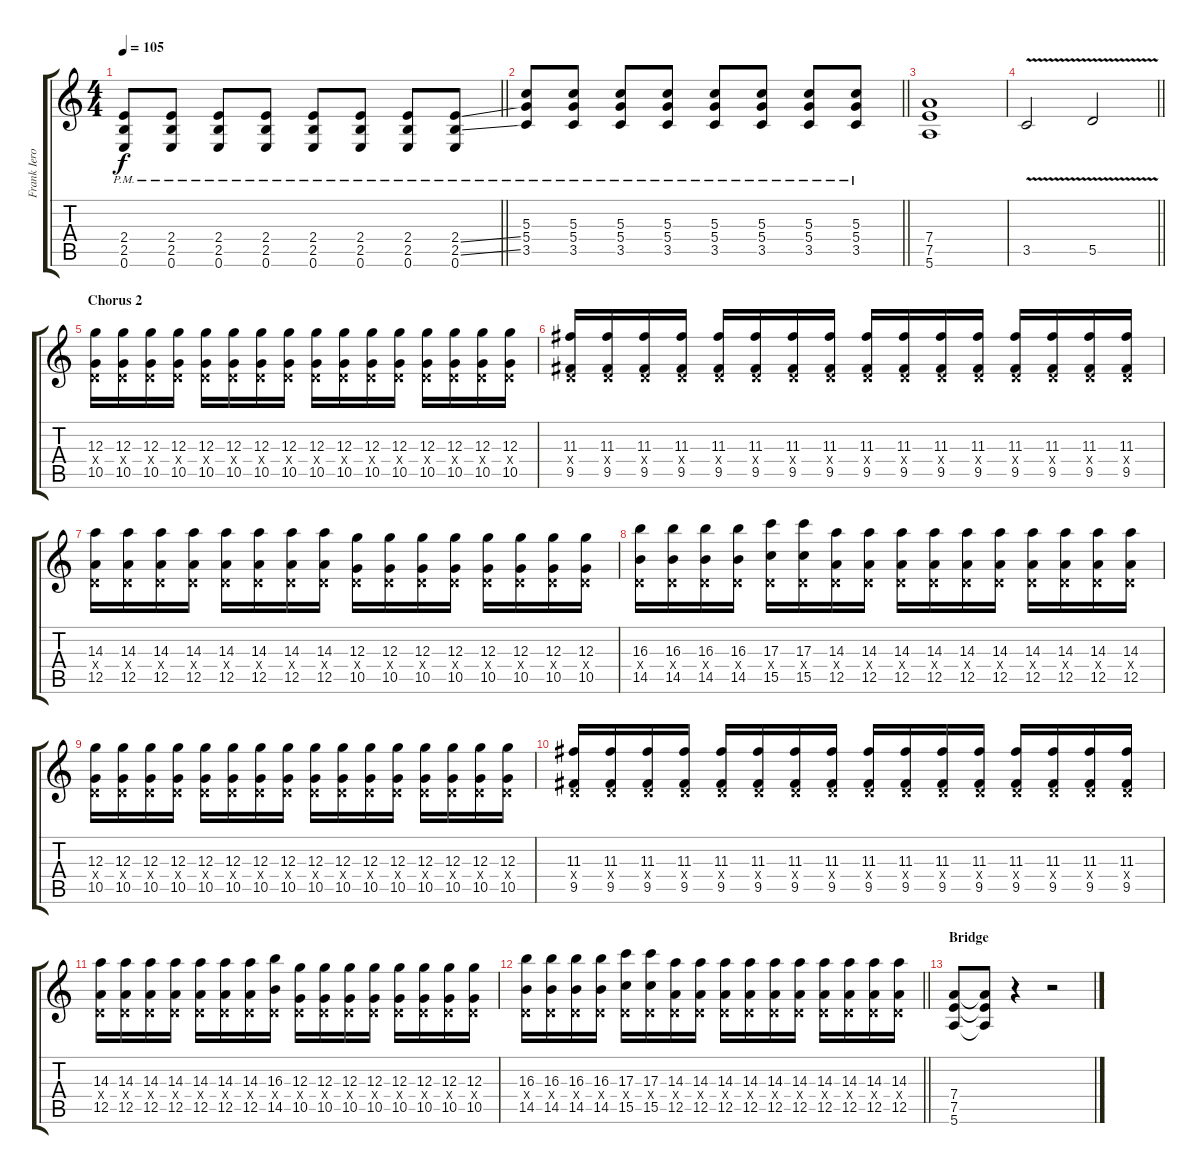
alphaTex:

\track ("Frank Iero" "Frank Iero") {instrument overdrivenguitar}
\staff {score tabs}
\tuning (E4 B3 G3 D3 A2 E2) {hide}
\ts (4 4)
\tempo 105
\clef g2
\barLineRight lightlight
\ks c
(2.4{pm} 2.5 0.6).8{dy f} (2.4{pm} 2.5 0.6).8 (2.4{pm} 2.5 0.6).8 (2.4{pm} 2.5 0.6).8 (2.4{pm} 2.5 0.6).8 (2.4{pm} 2.5 0.6).8 (2.4{pm} 2.5 0.6).8 (2.4{ss pm} 2.5{ss} 0.6).8 |
\barLineRight lightlight
(5.3{pm} 5.4 3.5).8 (5.3{pm} 5.4 3.5).8 (5.3{pm} 5.4 3.5).8 (5.3{pm} 5.4 3.5).8 (5.3{pm} 5.4 3.5).8 (5.3{pm} 5.4 3.5).8 (5.3{pm} 5.4 3.5).8 (5.3{pm} 5.4 3.5).8 |
(7.4 7.5 5.6).1 |
\barLineRight lightlight
3.5{v}.2 5.5{v}.2 |
\section ("" "Chorus 2")
(12.3 0.4{x} 10.5).16 (12.3 0.4{x} 10.5).16 (12.3 0.4{x} 10.5).16 (12.3 0.4{x} 10.5).16 (12.3 0.4{x} 10.5).16 (12.3 0.4{x} 10.5).16 (12.3 0.4{x} 10.5).16 (12.3 0.4{x} 10.5).16 (12.3 0.4{x} 10.5).16 (12.3 0.4{x} 10.5).16 (12.3 0.4{x} 10.5).16 (12.3 0.4{x} 10.5).16 (12.3 0.4{x} 10.5).16 (12.3 0.4{x} 10.5).16 (12.3 0.4{x} 10.5).16 (12.3 0.4{x} 10.5).16 |
(11.3 0.4{x} 9.5).16 (11.3 0.4{x} 9.5).16 (11.3 0.4{x} 9.5).16 (11.3 0.4{x} 9.5).16 (11.3 0.4{x} 9.5).16 (11.3 0.4{x} 9.5).16 (11.3 0.4{x} 9.5).16 (11.3 0.4{x} 9.5).16 (11.3 0.4{x} 9.5).16 (11.3 0.4{x} 9.5).16 (11.3 0.4{x} 9.5).16 (11.3 0.4{x} 9.5).16 (11.3 0.4{x} 9.5).16 (11.3 0.4{x} 9.5).16 (11.3 0.4{x} 9.5).16 (11.3 0.4{x} 9.5).16 |
(14.3 0.4{x} 12.5).16 (14.3 0.4{x} 12.5).16 (14.3 0.4{x} 12.5).16 (14.3 0.4{x} 12.5).16 (14.3 0.4{x} 12.5).16 (14.3 0.4{x} 12.5).16 (14.3 0.4{x} 12.5).16 (14.3 0.4{x} 12.5).16 (12.3 0.4{x} 10.5).16 (12.3 0.4{x} 10.5).16 (12.3 0.4{x} 10.5).16 (12.3 0.4{x} 10.5).16 (12.3 0.4{x} 10.5).16 (12.3 0.4{x} 10.5).16 (12.3 0.4{x} 10.5).16 (12.3 0.4{x} 10.5).16 |
(16.3 0.4{x} 14.5).16 (16.3 0.4{x} 14.5).16 (16.3 0.4{x} 14.5).16 (16.3 0.4{x} 14.5).16 (17.3 0.4{x} 15.5).16 (17.3 0.4{x} 15.5).16 (14.3 0.4{x} 12.5).16 (14.3 0.4{x} 12.5).16 (14.3 0.4{x} 12.5).16 (14.3 0.4{x} 12.5).16 (14.3 0.4{x} 12.5).16 (14.3 0.4{x} 12.5).16 (14.3 0.4{x} 12.5).16 (14.3 0.4{x} 12.5).16 (14.3 0.4{x} 12.5).16 (14.3 0.4{x} 12.5).16 |
(12.3 0.4{x} 10.5).16 (12.3 0.4{x} 10.5).16 (12.3 0.4{x} 10.5).16 (12.3 0.4{x} 10.5).16 (12.3 0.4{x} 10.5).16 (12.3 0.4{x} 10.5).16 (12.3 0.4{x} 10.5).16 (12.3 0.4{x} 10.5).16 (12.3 0.4{x} 10.5).16 (12.3 0.4{x} 10.5).16 (12.3 0.4{x} 10.5).16 (12.3 0.4{x} 10.5).16 (12.3 0.4{x} 10.5).16 (12.3 0.4{x} 10.5).16 (12.3 0.4{x} 10.5).16 (12.3 0.4{x} 10.5).16 |
(11.3 0.4{x} 9.5).16 (11.3 0.4{x} 9.5).16 (11.3 0.4{x} 9.5).16 (11.3 0.4{x} 9.5).16 (11.3 0.4{x} 9.5).16 (11.3 0.4{x} 9.5).16 (11.3 0.4{x} 9.5).16 (11.3 0.4{x} 9.5).16 (11.3 0.4{x} 9.5).16 (11.3 0.4{x} 9.5).16 (11.3 0.4{x} 9.5).16 (11.3 0.4{x} 9.5).16 (11.3 0.4{x} 9.5).16 (11.3 0.4{x} 9.5).16 (11.3 0.4{x} 9.5).16 (11.3 0.4{x} 9.5).16 |
(14.3 0.4{x} 12.5).16 (14.3 0.4{x} 12.5).16 (14.3 0.4{x} 12.5).16 (14.3 0.4{x} 12.5).16 (14.3 0.4{x} 12.5).16 (14.3 0.4{x} 12.5).16 (14.3 0.4{x} 12.5).16 (16.3 0.4{x} 14.5).16 (12.3 0.4{x} 10.5).16 (12.3 0.4{x} 10.5).16 (12.3 0.4{x} 10.5).16 (12.3 0.4{x} 10.5).16 (12.3 0.4{x} 10.5).16 (12.3 0.4{x} 10.5).16 (12.3 0.4{x} 10.5).16 (12.3 0.4{x} 10.5).16 |
\barLineRight lightlight
(16.3 0.4{x} 14.5).16 (16.3 0.4{x} 14.5).16 (16.3 0.4{x} 14.5).16 (16.3 0.4{x} 14.5).16 (17.3 0.4{x} 15.5).16 (17.3 0.4{x} 15.5).16 (14.3 0.4{x} 12.5).16 (14.3 0.4{x} 12.5).16 (14.3 0.4{x} 12.5).16 (14.3 0.4{x} 12.5).16 (14.3 0.4{x} 12.5).16 (14.3 0.4{x} 12.5).16 (14.3 0.4{x} 12.5).16 (14.3 0.4{x} 12.5).16 (14.3 0.4{x} 12.5).16 (14.3 0.4{x} 12.5).16 |
\section ("" "Bridge")
(7.4 7.5 5.6).8{volume 14} (7.4{t} 7.5{t} 5.6{t}).8 r.4 r.2
